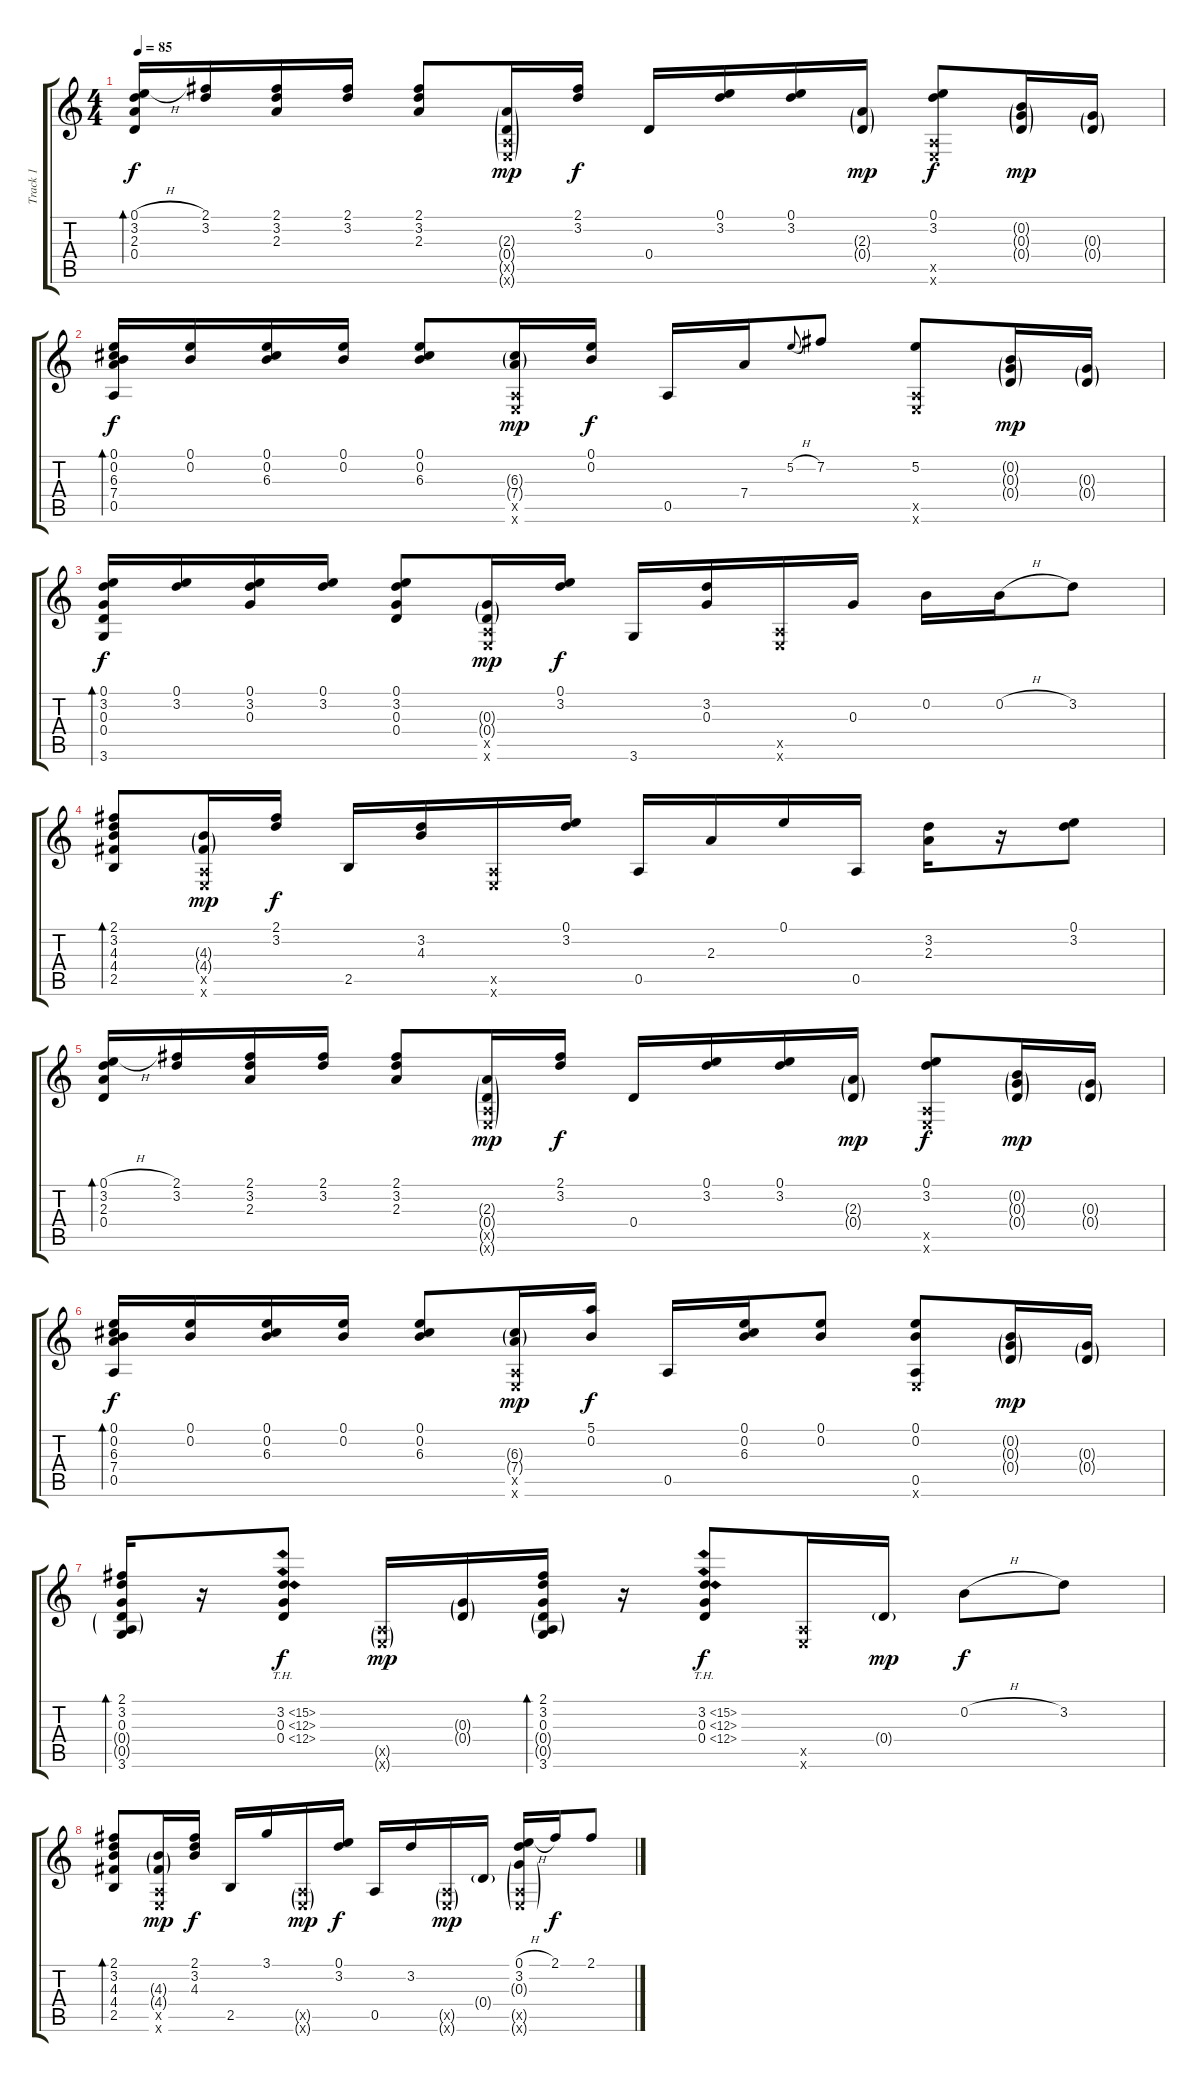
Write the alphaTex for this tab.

\track ("Track 1" "Track 1") {instrument acousticguitarsteel}
\staff {score tabs}
\tuning (E4 B3 G3 D3 A2 E2) {hide}
\ts (4 4)
\tempo 85
\clef g2
\ks c
(0.1{h} 3.2 2.3 0.4).16{bd 60 dy f} (2.1 3.2).16 (2.1 3.2 2.3).16 (2.1 3.2).16 (2.1 3.2 2.3).8 (2.3{g} 0.4{g} 0.5{g x} 0.6{g x}).16{dy mp} (2.1 3.2).16{dy f} 0.4.16 (0.1 3.2).16 (0.1 3.2).16 (2.3{g} 0.4{g}).16{dy mp} (0.1 3.2 0.5{x} 0.6{x}).8{dy f} (0.2{g} 0.3{g} 0.4{g}).16{dy mp} (0.3{g} 0.4{g}).16 |
(0.1 0.2 6.3 7.4 0.5).16{bd 60 dy f} (0.1 0.2).16 (0.1 0.2 6.3).16 (0.1 0.2).16 (0.1 0.2 6.3).8 (6.3{g} 7.4{g} 0.5{x} 0.6{x}).16{dy mp} (0.1 0.2).16{dy f} 0.5.16 7.4.16 5.2{h}.8{gr onbeat} 7.2.8 (5.2 0.5{x} 0.6{x}).8 (0.2{g} 0.3{g} 0.4{g}).16{dy mp} (0.3{g} 0.4{g}).16 |
(0.1 3.2 0.3 0.4 3.6).16{bd 60 dy f} (0.1 3.2).16 (0.1 3.2 0.3).16 (0.1 3.2).16 (0.1 3.2 0.3 0.4).8 (0.3{g} 0.4{g} 0.5{x} 0.6{x}).16{dy mp} (0.1 3.2).16{dy f} 3.6.16 (3.2 0.3).16 (0.5{x} 0.6{x}).16 0.3.16 0.2.16 0.2{h}.16 3.2.8 |
(2.1 3.2 4.3 4.4 2.5).8{bd 120} (4.3{g} 4.4{g} 0.5{x} 0.6{x}).16{dy mp} (2.1 3.2).16{dy f} 2.5.16 (3.2 4.3).16 (0.5{x} 0.6{x}).16 (0.1 3.2).16 0.5.16 2.3.16 0.1.16 0.5.16 (3.2 2.3).16 r.16 (0.1 3.2).8 |
(0.1{h} 3.2 2.3 0.4).16{bd 60} (2.1 3.2).16 (2.1 3.2 2.3).16 (2.1 3.2).16 (2.1 3.2 2.3).8 (2.3{g} 0.4{g} 0.5{g x} 0.6{g x}).16{dy mp} (2.1 3.2).16{dy f} 0.4.16 (0.1 3.2).16 (0.1 3.2).16 (2.3{g} 0.4{g}).16{dy mp} (0.1 3.2 0.5{x} 0.6{x}).8{dy f} (0.2{g} 0.3{g} 0.4{g}).16{dy mp} (0.3{g} 0.4{g}).16 |
(0.1 0.2 6.3 7.4 0.5).16{bd 60 dy f} (0.1 0.2).16 (0.1 0.2 6.3).16 (0.1 0.2).16 (0.1 0.2 6.3).8 (6.3{g} 7.4{g} 0.5{x} 0.6{x}).16{dy mp} (5.1 0.2).16{dy f} 0.5.16 (0.1 0.2 6.3).16 (0.1 0.2).8 (0.1 0.2 0.5 0.6{x}).8 (0.2{g} 0.3{g} 0.4{g}).16{dy mp} (0.3{g} 0.4{g}).16 |
(2.1 3.2 0.3 0.4{g} 0.5{g} 3.6).16{bd 60} r.16 (3.2{th 12} 0.3{th 12} 0.4{th 12}).8{dy f} (0.5{g x} 0.6{g x}).16{dy mp} (0.3{g} 0.4{g}).16 (2.1 3.2 0.3 0.4{g} 0.5{g} 3.6).16{bd 60} r.16 (3.2{th 12} 0.3{th 12} 0.4{th 12}).8{dy f} (0.5{x} 0.6{x}).16 0.4{g}.16{dy mp} 0.2{h}.8{dy f} 3.2.8 |
(2.1 3.2 4.3 4.4 2.5).8{bd 60} (4.3{g} 4.4{g} 0.5{x} 0.6{x}).16{dy mp} (2.1 3.2 4.3).16{dy f} 2.5.16 3.1.16 (0.5{g x} 0.6{g x}).16{dy mp} (0.1 3.2).16{dy f} 0.5.16 3.2.16 (0.5{g x} 0.6{g x}).16{dy mp} 0.4{g}.16 (0.1{h} 3.2 0.3{g} 0.5{g x} 0.6{g x}).16 2.1.16{dy f} 2.1.8
